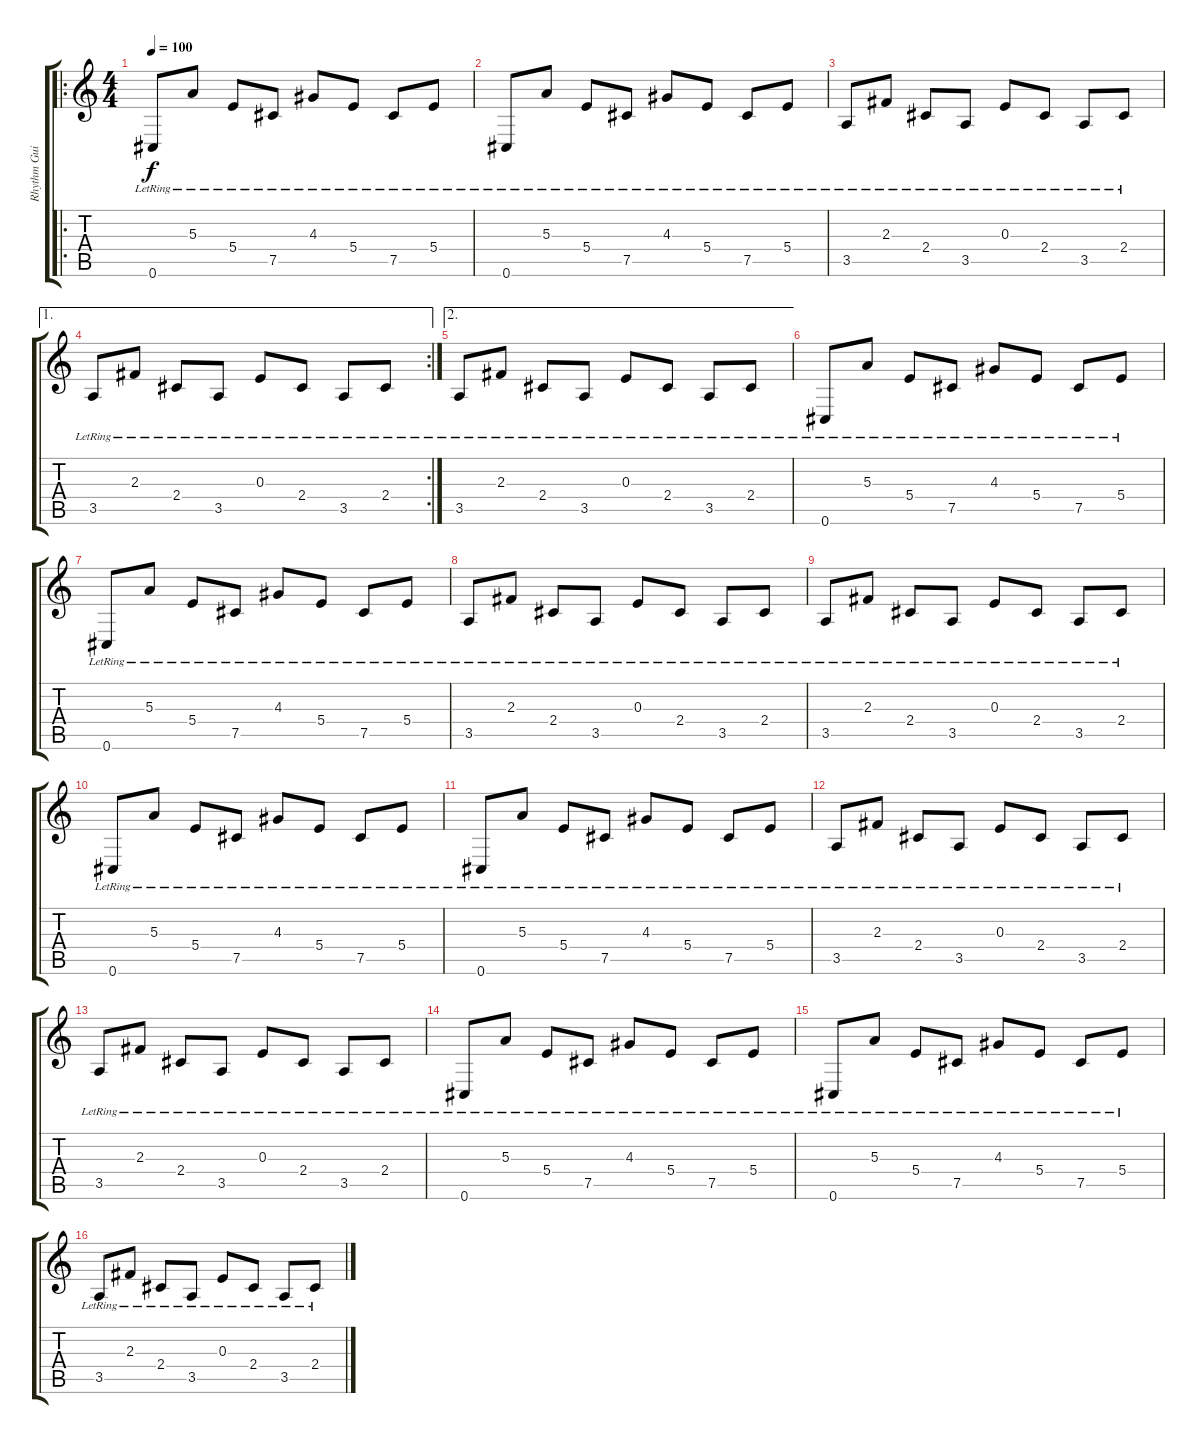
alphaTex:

\track ("Rhythm Guitar 2" "Rhythm Gui") {instrument acousticguitarnylon}
\staff {score tabs}
\tuning (Db4 Ab3 E3 B2 Gb2 Db2) {hide}
\ro
\ts (4 4)
\tempo 100
\clef g2
\ks c
0.6{lr}.8{dy f} 5.3{lr}.8 5.4{lr}.8 7.5{lr}.8 4.3{lr}.8 5.4{lr}.8 7.5{lr}.8 5.4{lr}.8 |
0.6{lr}.8 5.3{lr}.8 5.4{lr}.8 7.5{lr}.8 4.3{lr}.8 5.4{lr}.8 7.5{lr}.8 5.4{lr}.8 |
3.5{lr}.8 2.3{lr}.8 2.4{lr}.8 3.5{lr}.8 0.3{lr}.8 2.4{lr}.8 3.5{lr}.8 2.4{lr}.8 |
\ae 1
\rc 2
3.5{lr}.8 2.3{lr}.8 2.4{lr}.8 3.5{lr}.8 0.3{lr}.8 2.4{lr}.8 3.5{lr}.8 2.4{lr}.8 |
\ae 2
3.5{lr}.8 2.3{lr}.8 2.4{lr}.8 3.5{lr}.8 0.3{lr}.8 2.4{lr}.8 3.5{lr}.8 2.4{lr}.8 |
0.6{lr}.8 5.3{lr}.8 5.4{lr}.8 7.5{lr}.8 4.3{lr}.8 5.4{lr}.8 7.5{lr}.8 5.4{lr}.8 |
0.6{lr}.8 5.3{lr}.8 5.4{lr}.8 7.5{lr}.8 4.3{lr}.8 5.4{lr}.8 7.5{lr}.8 5.4{lr}.8 |
3.5{lr}.8 2.3{lr}.8 2.4{lr}.8 3.5{lr}.8 0.3{lr}.8 2.4{lr}.8 3.5{lr}.8 2.4{lr}.8 |
3.5{lr}.8 2.3{lr}.8 2.4{lr}.8 3.5{lr}.8 0.3{lr}.8 2.4{lr}.8 3.5{lr}.8 2.4{lr}.8 |
0.6{lr}.8 5.3{lr}.8 5.4{lr}.8 7.5{lr}.8 4.3{lr}.8 5.4{lr}.8 7.5{lr}.8 5.4{lr}.8 |
0.6{lr}.8 5.3{lr}.8 5.4{lr}.8 7.5{lr}.8 4.3{lr}.8 5.4{lr}.8 7.5{lr}.8 5.4{lr}.8 |
3.5{lr}.8 2.3{lr}.8 2.4{lr}.8 3.5{lr}.8 0.3{lr}.8 2.4{lr}.8 3.5{lr}.8 2.4{lr}.8 |
3.5{lr}.8 2.3{lr}.8 2.4{lr}.8 3.5{lr}.8 0.3{lr}.8 2.4{lr}.8 3.5{lr}.8 2.4{lr}.8 |
0.6{lr}.8 5.3{lr}.8 5.4{lr}.8 7.5{lr}.8 4.3{lr}.8 5.4{lr}.8 7.5{lr}.8 5.4{lr}.8 |
0.6{lr}.8 5.3{lr}.8 5.4{lr}.8 7.5{lr}.8 4.3{lr}.8 5.4{lr}.8 7.5{lr}.8 5.4{lr}.8 |
3.5{lr}.8 2.3{lr}.8 2.4{lr}.8 3.5{lr}.8 0.3{lr}.8 2.4{lr}.8 3.5{lr}.8 2.4{lr}.8
